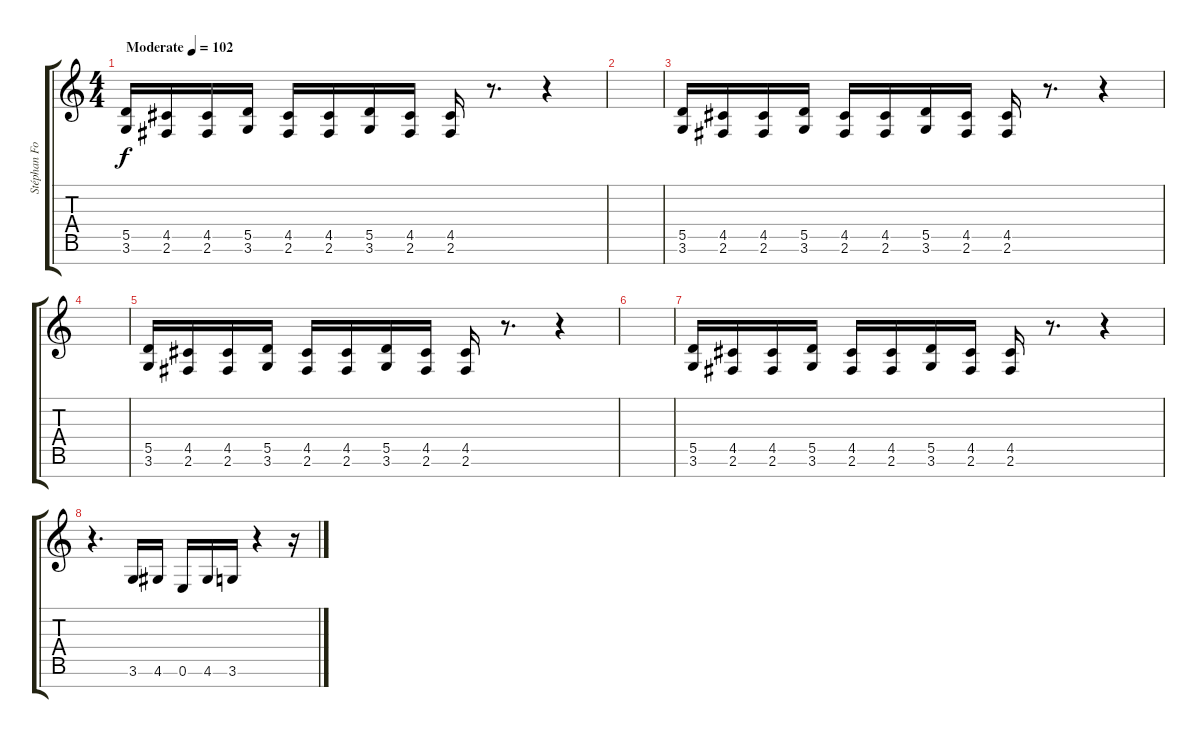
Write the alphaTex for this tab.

\track ("Stéphan Forté" "Stéphan Fo") {instrument distortionguitar}
\staff {score tabs}
\tuning (E4 B3 G3 D3 A2 E2 B1) {hide}
\ts (4 4)
\tempo (102 "Moderate")
\clef g2
\ks c
(5.5 3.6).16{dy f instrument distortionguitar} (4.5 2.6).16 (4.5 2.6).16 (5.5 3.6).16 (4.5 2.6).16 (4.5 2.6).16 (5.5 3.6).16 (4.5 2.6).16 (4.5 2.6).16 r.8{d} r.4 |
|
(5.5 3.6).16 (4.5 2.6).16 (4.5 2.6).16 (5.5 3.6).16 (4.5 2.6).16 (4.5 2.6).16 (5.5 3.6).16 (4.5 2.6).16 (4.5 2.6).16 r.8{d} r.4 |
|
(5.5 3.6).16 (4.5 2.6).16 (4.5 2.6).16 (5.5 3.6).16 (4.5 2.6).16 (4.5 2.6).16 (5.5 3.6).16 (4.5 2.6).16 (4.5 2.6).16 r.8{d} r.4 |
|
(5.5 3.6).16 (4.5 2.6).16 (4.5 2.6).16 (5.5 3.6).16 (4.5 2.6).16 (4.5 2.6).16 (5.5 3.6).16 (4.5 2.6).16 (4.5 2.6).16 r.8{d} r.4 |
r.4{d} 3.6.16 4.6.16 0.6.16 4.6.16 3.6.16 r.4 r.16
